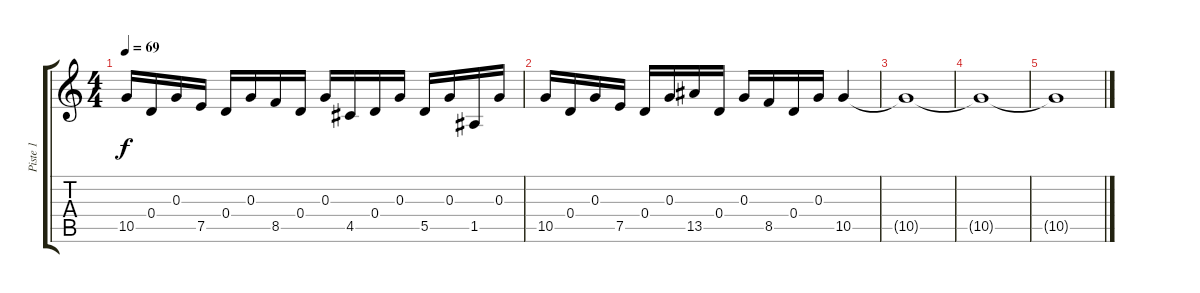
\track ("Piste 1" "Piste 1") {instrument acousticguitarsteel}
\staff {score tabs}
\tuning (E4 B3 G3 D3 A2 E2) {hide}
\ts (4 4)
\tempo 69
\clef g2
\ks c
10.5.16{dy f} 0.4.16 0.3.16 7.5.16 0.4.16 0.3.16 8.5.16 0.4.16 0.3.16 4.5.16 0.4.16 0.3.16 5.5.16 0.3.16 1.5.16 0.3.16 |
10.5.16 0.4.16 0.3.16 7.5.16 0.4.16 0.3.16 13.5.16 0.4.16 0.3.16 8.5.16 0.4.16 0.3.16 10.5.4 |
10.5{t}.1 |
10.5{t}.1 |
10.5{t}.1
